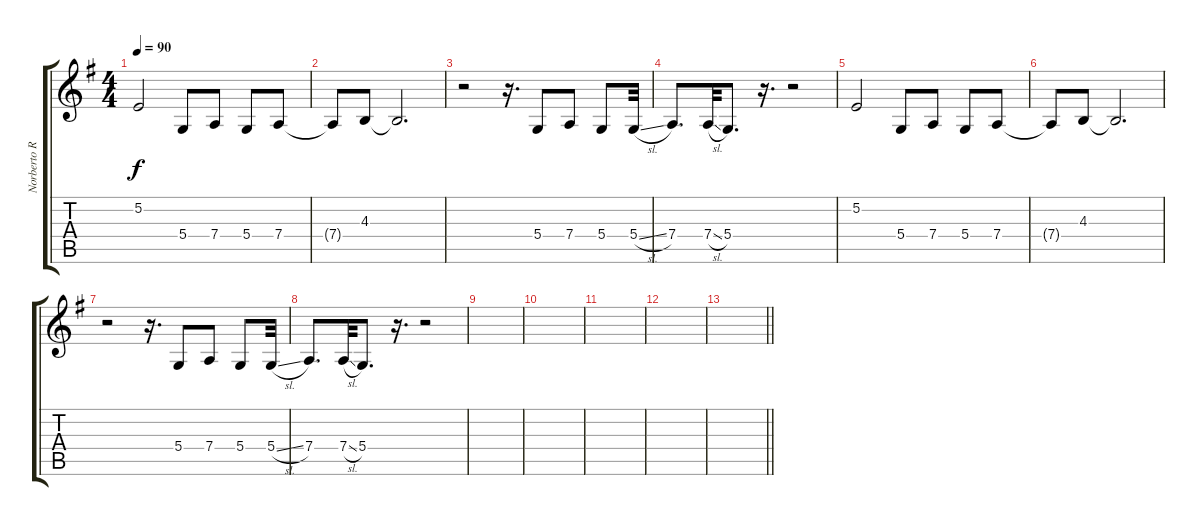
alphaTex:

\track ("Norberto Rodriguez" "Norberto R") {instrument baritonesax}
\staff {score tabs}
\tuning (E4 B3 G3 D3 A2 E2) {hide}
\ts (4 4)
\tempo 90
\clef g2
\ks eminor
5.2.2{dy f} 5.4.8 7.4.8 5.4.8 7.4.8 |
7.4{t}.8 4.3.8 4.3{t}.2{d} |
r.2 r.16{d} 5.4.8 7.4.8 5.4.8 5.4{sl}.32 |
7.4.8{d} 7.4{sl}.32 5.4.8{d} r.16{d} r.2 |
5.2.2 5.4.8 7.4.8 5.4.8 7.4.8 |
7.4{t}.8 4.3.8 4.3{t}.2{d} |
r.2 r.16{d} 5.4.8 7.4.8 5.4.8 5.4{sl}.32 |
7.4.8{d} 7.4{sl}.32 5.4.8{d} r.16{d} r.2 |
|
|
|
|
\barLineRight lightlight
